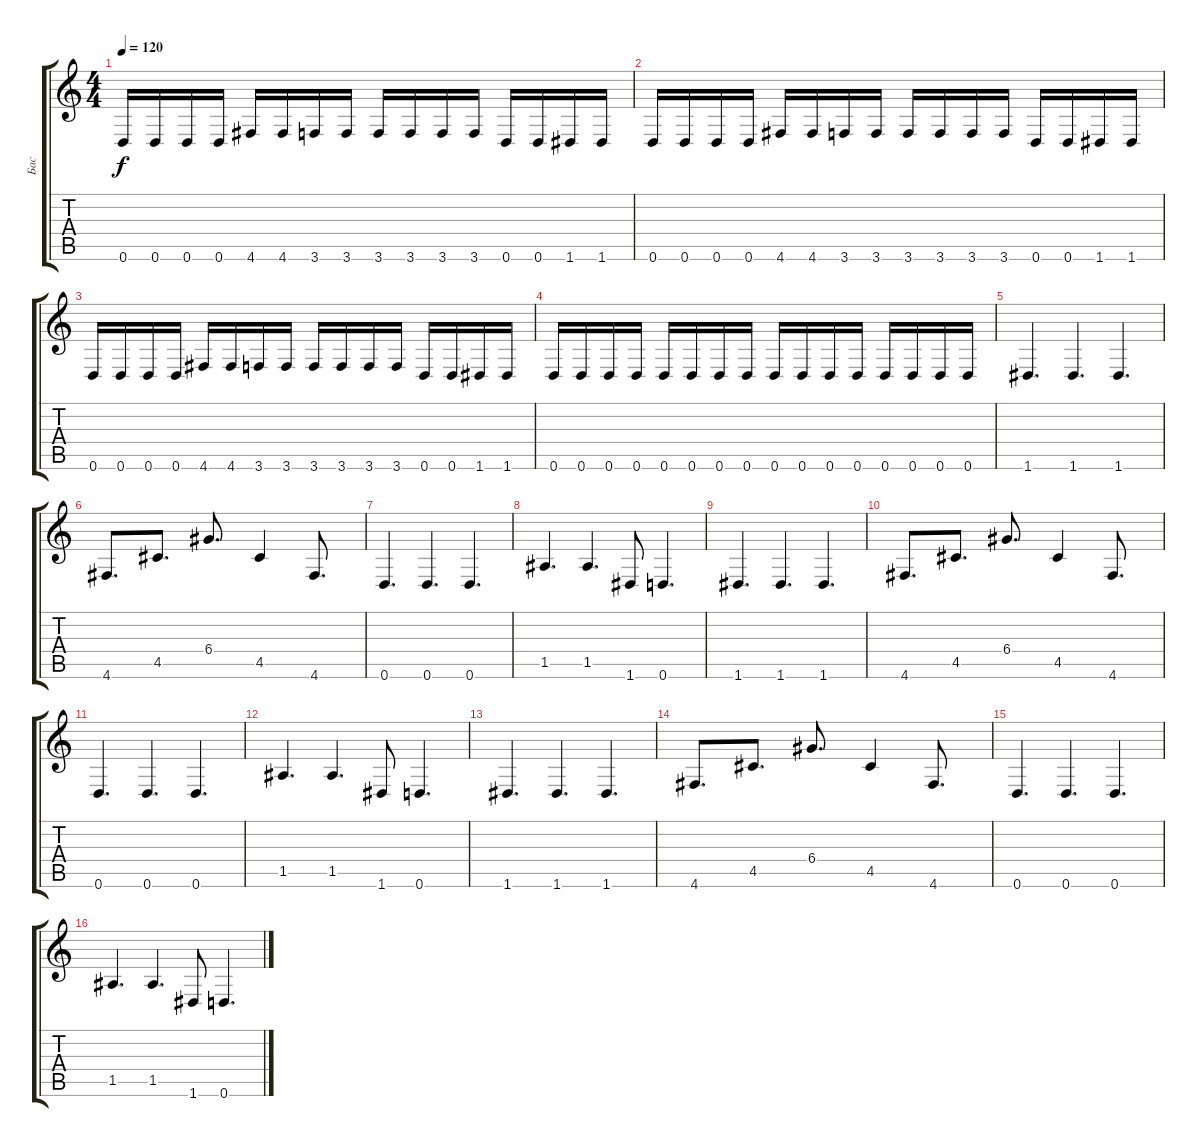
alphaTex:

\track ("Бас" "Бас") {instrument electricbassfinger}
\staff {score tabs}
\tuning (E4 B3 G3 D3 A2 D2) {hide}
\ts (4 4)
\tempo 120
\clef g2
\ks c
0.6.16{dy f} 0.6.16 0.6.16 0.6.16 4.6.16 4.6.16 3.6.16 3.6.16 3.6.16 3.6.16 3.6.16 3.6.16 0.6.16 0.6.16 1.6.16 1.6.16 |
0.6.16 0.6.16 0.6.16 0.6.16 4.6.16 4.6.16 3.6.16 3.6.16 3.6.16 3.6.16 3.6.16 3.6.16 0.6.16 0.6.16 1.6.16 1.6.16 |
0.6.16 0.6.16 0.6.16 0.6.16 4.6.16 4.6.16 3.6.16 3.6.16 3.6.16 3.6.16 3.6.16 3.6.16 0.6.16 0.6.16 1.6.16 1.6.16 |
0.6.16 0.6.16 0.6.16 0.6.16 0.6.16 0.6.16 0.6.16 0.6.16 0.6.16 0.6.16 0.6.16 0.6.16 0.6.16 0.6.16 0.6.16 0.6.16 |
1.6.4{d} 1.6.4{d} 1.6.4{d} |
4.6.8{d} 4.5.8{d} 6.4.8{d} 4.5.4 4.6.8{d} |
0.6.4{d} 0.6.4{d} 0.6.4{d} |
1.5.4{d} 1.5.4{d} 1.6.8 0.6.4{d} |
1.6.4{d} 1.6.4{d} 1.6.4{d} |
4.6.8{d} 4.5.8{d} 6.4.8{d} 4.5.4 4.6.8{d} |
0.6.4{d} 0.6.4{d} 0.6.4{d} |
1.5.4{d} 1.5.4{d} 1.6.8 0.6.4{d} |
1.6.4{d} 1.6.4{d} 1.6.4{d} |
4.6.8{d} 4.5.8{d} 6.4.8{d} 4.5.4 4.6.8{d} |
0.6.4{d} 0.6.4{d} 0.6.4{d} |
1.5.4{d} 1.5.4{d} 1.6.8 0.6.4{d}
